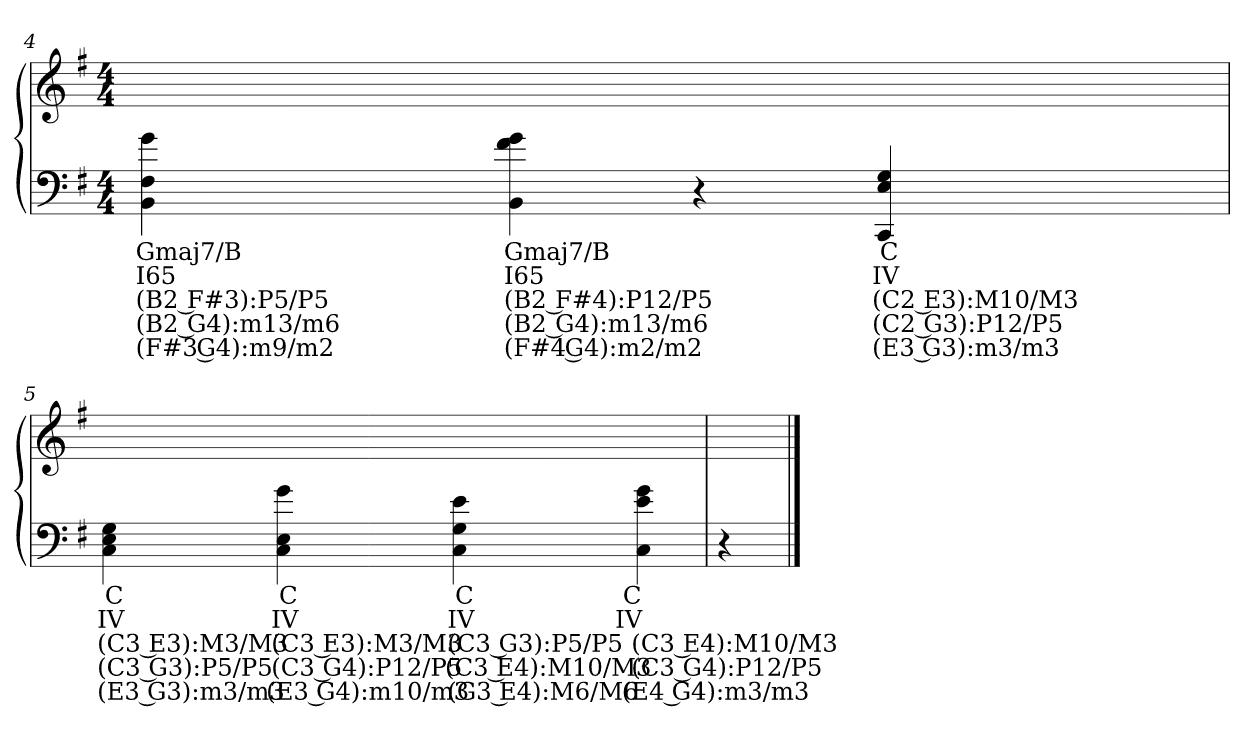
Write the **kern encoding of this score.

**kern	**text	**text	**text	**text	**text	**kern
*part2	*part2	*part2	*part2	*part2	*part2	*part1
*staff2	*staff2	*staff2	*staff2	*staff2	*staff2	*staff1
*clefF4	*	*	*	*	*	*clefG2
*k[f#]	*	*	*	*	*	*k[f#]
*G:	*	*	*	*	*	*G:
*M4/4	*	*	*	*	*	*M4/4
=4	=4	=4	=4	=4	=4	=4
4BB 4F# 4g	Gmaj7/B	I65	(B2 F#3):P5/P5	(B2 G4):m13/m6	(F#3 G4):m9/m2	1ryy
4BB 4f# 4g	Gmaj7/B	I65	(B2 F#4):P12/P5	(B2 G4):m13/m6	(F#4 G4):m2/m2	.
4r	.	.	.	.	.	.
4CC 4E 4G	C	IV	(C2 E3):M10/M3	(C2 G3):P12/P5	(E3 G3):m3/m3	.
=5	=5	=5	=5	=5	=5	=5
4C 4E 4G	C	IV	(C3 E3):M3/M3	(C3 G3):P5/P5	(E3 G3):m3/m3	1ryy
4C 4E 4g	C	IV	(C3 E3):M3/M3	(C3 G4):P12/P5	(E3 G4):m10/m3	.
4C 4G 4e	C	IV	(C3 G3):P5/P5	(C3 E4):M10/M3	(G3 E4):M6/M6	.
4C 4e 4g	C	IV	(C3 E4):M10/M3	(C3 G4):P12/P5	(E4 G4):m3/m3	.
=6	=6	=6	=6	=6	=6	=6
4r	.	.	.	.	.	4ryy
==	==	==	==	==	==	==
*-	*-	*-	*-	*-	*-	*-
